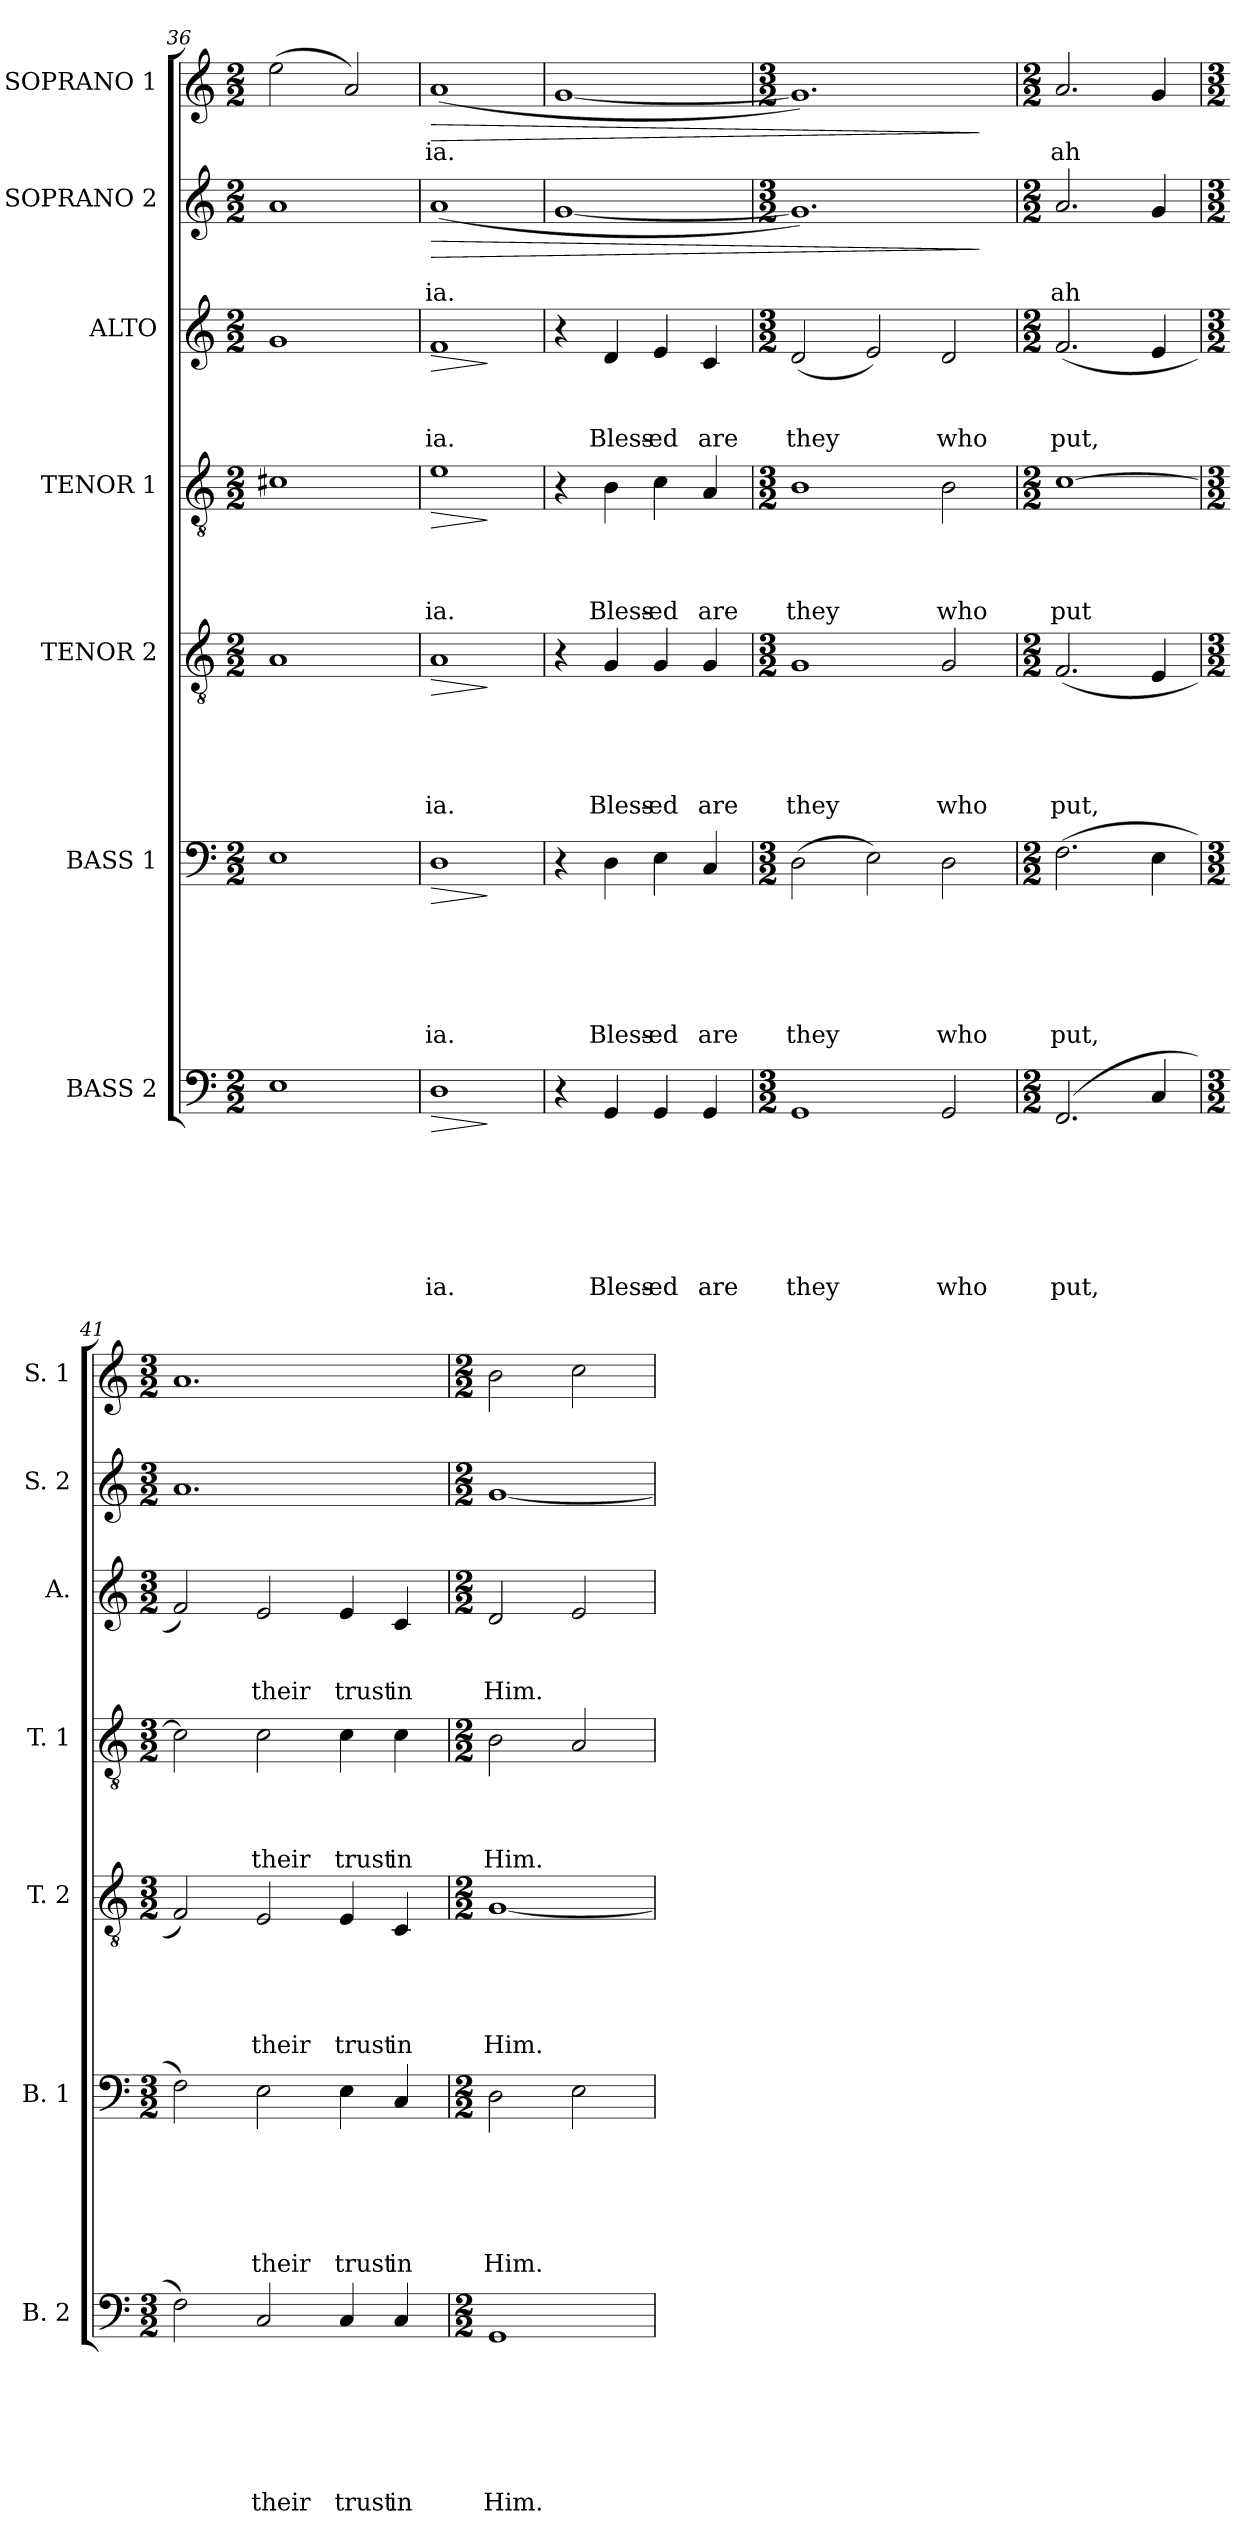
**kern	**text	**text	**text	**text	**text	**text	**text	**dynam	**kern	**text	**text	**text	**text	**text	**text	**dynam	**kern	**text	**text	**text	**text	**text	**dynam	**kern	**text	**text	**text	**text	**dynam	**kern	**text	**text	**text	**dynam	**kern	**text	**text	**dynam	**kern	**text	**dynam
*part7	*part7	*part7	*part7	*part7	*part7	*part7	*part7	*part7	*part6	*part6	*part6	*part6	*part6	*part6	*part6	*part6	*part5	*part5	*part5	*part5	*part5	*part5	*part5	*part4	*part4	*part4	*part4	*part4	*part4	*part3	*part3	*part3	*part3	*part3	*part2	*part2	*part2	*part2	*part1	*part1	*part1
*staff7	*staff7	*staff7	*staff7	*staff7	*staff7	*staff7	*staff7	*staff7	*staff6	*staff6	*staff6	*staff6	*staff6	*staff6	*staff6	*staff6	*staff5	*staff5	*staff5	*staff5	*staff5	*staff5	*staff5	*staff4	*staff4	*staff4	*staff4	*staff4	*staff4	*staff3	*staff3	*staff3	*staff3	*staff3	*staff2	*staff2	*staff2	*staff2	*staff1	*staff1	*staff1
*I"BASS 2	*	*	*	*	*	*	*	*	*I"BASS 1	*	*	*	*	*	*	*	*I"TENOR 2	*	*	*	*	*	*	*I"TENOR 1	*	*	*	*	*	*I"ALTO	*	*	*	*	*I"SOPRANO 2	*	*	*	*I"SOPRANO 1	*	*
*I'B. 2	*	*	*	*	*	*	*	*	*I'B. 1	*	*	*	*	*	*	*	*I'T. 2	*	*	*	*	*	*	*I'T. 1	*	*	*	*	*	*I'A.	*	*	*	*	*I'S. 2	*	*	*	*I'S. 1	*	*
!!LO:PB:g=z
*clefF4	*	*	*	*	*	*	*	*	*clefF4	*	*	*	*	*	*	*	*clefGv2	*	*	*	*	*	*	*clefGv2	*	*	*	*	*	*clefG2	*	*	*	*	*clefG2	*	*	*	*clefG2	*	*
*k[]	*	*	*	*	*	*	*	*	*k[]	*	*	*	*	*	*	*	*k[]	*	*	*	*	*	*	*k[]	*	*	*	*	*	*k[]	*	*	*	*	*k[]	*	*	*	*k[]	*	*
*C:	*	*	*	*	*	*	*	*	*C:	*	*	*	*	*	*	*	*C:	*	*	*	*	*	*	*C:	*	*	*	*	*	*C:	*	*	*	*	*C:	*	*	*	*C:	*	*
*M2/2	*	*	*	*	*	*	*	*	*M2/2	*	*	*	*	*	*	*	*M2/2	*	*	*	*	*	*	*M2/2	*	*	*	*	*	*M2/2	*	*	*	*	*M2/2	*	*	*	*M2/2	*	*
=36	=36	=36	=36	=36	=36	=36	=36	=36	=36	=36	=36	=36	=36	=36	=36	=36	=36	=36	=36	=36	=36	=36	=36	=36	=36	=36	=36	=36	=36	=36	=36	=36	=36	=36	=36	=36	=36	=36	=36	=36	=36
1E	.	.	.	.	.	.	.	.	1E	.	.	.	.	.	.	.	1A	.	.	.	.	.	.	1c#X	.	.	.	.	.	1g	.	.	.	.	1a	.	.	.	(>2ee\	.	.
.	.	.	.	.	.	.	.	.	.	.	.	.	.	.	.	.	.	.	.	.	.	.	.	.	.	.	.	.	.	.	.	.	.	.	.	.	.	.	2a/)	.	.
=37	=37	=37	=37	=37	=37	=37	=37	=37	=37	=37	=37	=37	=37	=37	=37	=37	=37	=37	=37	=37	=37	=37	=37	=37	=37	=37	=37	=37	=37	=37	=37	=37	=37	=37	=37	=37	=37	=37	=37	=37	=37
!	!	!	!	!	!	!	!LO:LY:b	!LO:HP:b	!	!	!	!	!	!	!LO:LY:b	!LO:HP:b	!	!	!	!	!	!LO:LY:b	!LO:HP:b	!	!	!	!	!LO:LY:b	!LO:HP:b	!	!	!	!LO:LY:b	!LO:HP:b	!	!	!LO:LY:b	!LO:HP:b	!	!LO:LY:b	!LO:HP:b
1D	.	.	.	.	.	.	-ia.	>	1D	.	.	.	.	.	-ia.	>	1A	.	.	.	.	-ia.	>	1e	.	.	.	-ia.	>	1f	.	.	-ia.	>	(<1a	.	-ia.	>	(<1a	-ia.	>
.	.	.	.	.	.	.	.	]	.	.	.	.	.	.	.	]	.	.	.	.	.	.	]	.	.	.	.	.	]	.	.	.	.	]	.	.	.	.	.	.	.
=38	=38	=38	=38	=38	=38	=38	=38	=38	=38	=38	=38	=38	=38	=38	=38	=38	=38	=38	=38	=38	=38	=38	=38	=38	=38	=38	=38	=38	=38	=38	=38	=38	=38	=38	=38	=38	=38	=38	=38	=38	=38
4r	.	.	.	.	.	.	.	.	4r	.	.	.	.	.	.	.	4r	.	.	.	.	.	.	4r	.	.	.	.	.	4r	.	.	.	.	[<1g	.	.	.	[<1g	.	.
!	!	!	!	!	!	!	!LO:LY:b	!	!	!	!	!	!	!	!LO:LY:b	!	!	!	!	!	!	!LO:LY:b	!	!	!	!	!	!LO:LY:b	!	!	!	!	!LO:LY:b	!	!	!	!	!	!	!	!
4GG/	.	.	.	.	.	.	Bless-	.	4D\	.	.	.	.	.	Bless-	.	4G/	.	.	.	.	Bless-	.	4B\	.	.	.	Bless-	.	4d/	.	.	Bless-	.	.	.	.	.	.	.	.
!	!	!	!	!	!	!	!LO:LY:b:rj	!	!	!	!	!	!	!	!LO:LY:b:rj	!	!	!	!	!	!	!LO:LY:b:rj	!	!	!	!	!	!LO:LY:b:rj	!	!	!	!	!LO:LY:b:rj	!	!	!	!	!	!	!	!
4GG/	.	.	.	.	.	.	-ed	.	4E\	.	.	.	.	.	-ed	.	4G/	.	.	.	.	-ed	.	4c\	.	.	.	-ed	.	4e/	.	.	-ed	.	.	.	.	.	.	.	.
!	!	!	!	!	!	!	!LO:LY:b	!	!	!	!	!	!	!	!LO:LY:b	!	!	!	!	!	!	!LO:LY:b	!	!	!	!	!	!LO:LY:b	!	!	!	!	!LO:LY:b	!	!	!	!	!	!	!	!
4GG/	.	.	.	.	.	.	are	.	4C/	.	.	.	.	.	are	.	4G/	.	.	.	.	are	.	4A/	.	.	.	are	.	4c/	.	.	are	.	.	.	.	.	.	.	.
=39	=39	=39	=39	=39	=39	=39	=39	=39	=39	=39	=39	=39	=39	=39	=39	=39	=39	=39	=39	=39	=39	=39	=39	=39	=39	=39	=39	=39	=39	=39	=39	=39	=39	=39	=39	=39	=39	=39	=39	=39	=39
*M3/2	*	*	*	*	*	*	*	*	*M3/2	*	*	*	*	*	*	*	*M3/2	*	*	*	*	*	*	*M3/2	*	*	*	*	*	*M3/2	*	*	*	*	*M3/2	*	*	*	*M3/2	*	*
!	!	!	!	!	!	!	!LO:LY:b	!	!	!	!	!	!	!	!LO:LY:b	!	!	!	!	!	!	!LO:LY:b	!	!	!	!	!	!LO:LY:b	!	!	!	!	!LO:LY:b	!	!	!	!	!	!	!	!
1GG	.	.	.	.	.	.	they	.	(>2D\	.	.	.	.	.	they	.	1G	.	.	.	.	they	.	1B	.	.	.	they	.	(<2d/	.	.	they	.	1.g])	.	.	.	1.g])	.	.
.	.	.	.	.	.	.	.	.	2E\)	.	.	.	.	.	.	.	.	.	.	.	.	.	.	.	.	.	.	.	.	2e/)	.	.	.	.	.	.	.	.	.	.	.
!	!	!	!	!	!	!	!LO:LY:b	!	!	!	!	!	!	!	!LO:LY:b	!	!	!	!	!	!	!LO:LY:b	!	!	!	!	!	!LO:LY:b	!	!	!	!	!LO:LY:b	!	!	!	!	!	!	!	!
2GG/	.	.	.	.	.	.	who	.	2D\	.	.	.	.	.	who	.	2G/	.	.	.	.	who	.	2B\	.	.	.	who	.	2d/	.	.	who	.	.	.	.	.	.	.	.
.	.	.	.	.	.	.	.	.	.	.	.	.	.	.	.	.	.	.	.	.	.	.	.	.	.	.	.	.	.	.	.	.	.	.	.	.	.	]	.	.	]
=40	=40	=40	=40	=40	=40	=40	=40	=40	=40	=40	=40	=40	=40	=40	=40	=40	=40	=40	=40	=40	=40	=40	=40	=40	=40	=40	=40	=40	=40	=40	=40	=40	=40	=40	=40	=40	=40	=40	=40	=40	=40
*M2/2	*	*	*	*	*	*	*	*	*M2/2	*	*	*	*	*	*	*	*M2/2	*	*	*	*	*	*	*M2/2	*	*	*	*	*	*M2/2	*	*	*	*	*M2/2	*	*	*	*M2/2	*	*
!	!	!	!	!	!	!	!LO:LY:b	!	!	!	!	!	!	!	!LO:LY:b	!	!	!	!	!	!	!LO:LY:b	!	!	!	!	!	!LO:LY:b	!	!	!	!	!LO:LY:b	!	!	!	!LO:LY:b	!	!	!LO:LY:b	!
(2.FF/	.	.	.	.	.	.	put,	.	(>2.F\	.	.	.	.	.	put,	.	(<2.F/	.	.	.	.	put,	.	[>1c	.	.	.	put	.	(<2.f/	.	.	put,	.	2.a/	.	ah	.	2.a/	ah	.
4C/	.	.	.	.	.	.	.	.	4E\	.	.	.	.	.	.	.	4E/	.	.	.	.	.	.	.	.	.	.	.	.	4e/	.	.	.	.	4g/	.	.	.	4g/	.	.
=41	=41	=41	=41	=41	=41	=41	=41	=41	=41	=41	=41	=41	=41	=41	=41	=41	=41	=41	=41	=41	=41	=41	=41	=41	=41	=41	=41	=41	=41	=41	=41	=41	=41	=41	=41	=41	=41	=41	=41	=41	=41
*M3/2	*	*	*	*	*	*	*	*	*M3/2	*	*	*	*	*	*	*	*M3/2	*	*	*	*	*	*	*M3/2	*	*	*	*	*	*M3/2	*	*	*	*	*M3/2	*	*	*	*M3/2	*	*
2F\)	.	.	.	.	.	.	.	.	2F\)	.	.	.	.	.	.	.	2F/)	.	.	.	.	.	.	2c\]	.	.	.	.	.	2f/)	.	.	.	.	1.a	.	.	.	1.a	.	.
!	!	!	!	!	!	!	!LO:LY:b	!	!	!	!	!	!	!	!LO:LY:b	!	!	!	!	!	!	!LO:LY:b	!	!	!	!	!	!LO:LY:b	!	!	!	!	!LO:LY:b	!	!	!	!	!	!	!	!
2C/	.	.	.	.	.	.	their	.	2E\	.	.	.	.	.	their	.	2E/	.	.	.	.	their	.	2c\	.	.	.	their	.	2e/	.	.	their	.	.	.	.	.	.	.	.
!	!	!	!	!	!	!	!LO:LY:b	!	!	!	!	!	!	!	!LO:LY:b	!	!	!	!	!	!	!LO:LY:b	!	!	!	!	!	!LO:LY:b	!	!	!	!	!LO:LY:b	!	!	!	!	!	!	!	!
4C/	.	.	.	.	.	.	trust	.	4E\	.	.	.	.	.	trust	.	4E/	.	.	.	.	trust	.	4c\	.	.	.	trust	.	4e/	.	.	trust	.	.	.	.	.	.	.	.
!	!	!	!	!	!	!	!LO:LY:b	!	!	!	!	!	!	!	!LO:LY:b	!	!	!	!	!	!	!LO:LY:b	!	!	!	!	!	!LO:LY:b	!	!	!	!	!LO:LY:b	!	!	!	!	!	!	!	!
4C/	.	.	.	.	.	.	in	.	4C/	.	.	.	.	.	in	.	4C/	.	.	.	.	in	.	4c\	.	.	.	in	.	4c/	.	.	in	.	.	.	.	.	.	.	.
=42	=42	=42	=42	=42	=42	=42	=42	=42	=42	=42	=42	=42	=42	=42	=42	=42	=42	=42	=42	=42	=42	=42	=42	=42	=42	=42	=42	=42	=42	=42	=42	=42	=42	=42	=42	=42	=42	=42	=42	=42	=42
*M2/2	*	*	*	*	*	*	*	*	*M2/2	*	*	*	*	*	*	*	*M2/2	*	*	*	*	*	*	*M2/2	*	*	*	*	*	*M2/2	*	*	*	*	*M2/2	*	*	*	*M2/2	*	*
!	!	!	!	!	!	!	!LO:LY:b	!	!	!	!	!	!	!	!LO:LY:b	!	!	!	!	!	!	!LO:LY:b	!	!	!	!	!	!LO:LY:b	!	!	!	!	!LO:LY:b	!	!	!	!	!	!	!	!
1GG	.	.	.	.	.	.	Him.	.	2D\	.	.	.	.	.	Him.	.	[<1G	.	.	.	.	Him.	.	2B\	.	.	.	Him.	.	2d/	.	.	Him.	.	[<1g	.	.	.	2b\	.	.
.	.	.	.	.	.	.	.	.	2E\	.	.	.	.	.	.	.	.	.	.	.	.	.	.	2A/	.	.	.	.	.	2e/	.	.	.	.	.	.	.	.	2cc\	.	.
=	=	=	=	=	=	=	=	=	=	=	=	=	=	=	=	=	=	=	=	=	=	=	=	=	=	=	=	=	=	=	=	=	=	=	=	=	=	=	=	=	=
*-	*-	*-	*-	*-	*-	*-	*-	*-	*-	*-	*-	*-	*-	*-	*-	*-	*-	*-	*-	*-	*-	*-	*-	*-	*-	*-	*-	*-	*-	*-	*-	*-	*-	*-	*-	*-	*-	*-	*-	*-	*-
